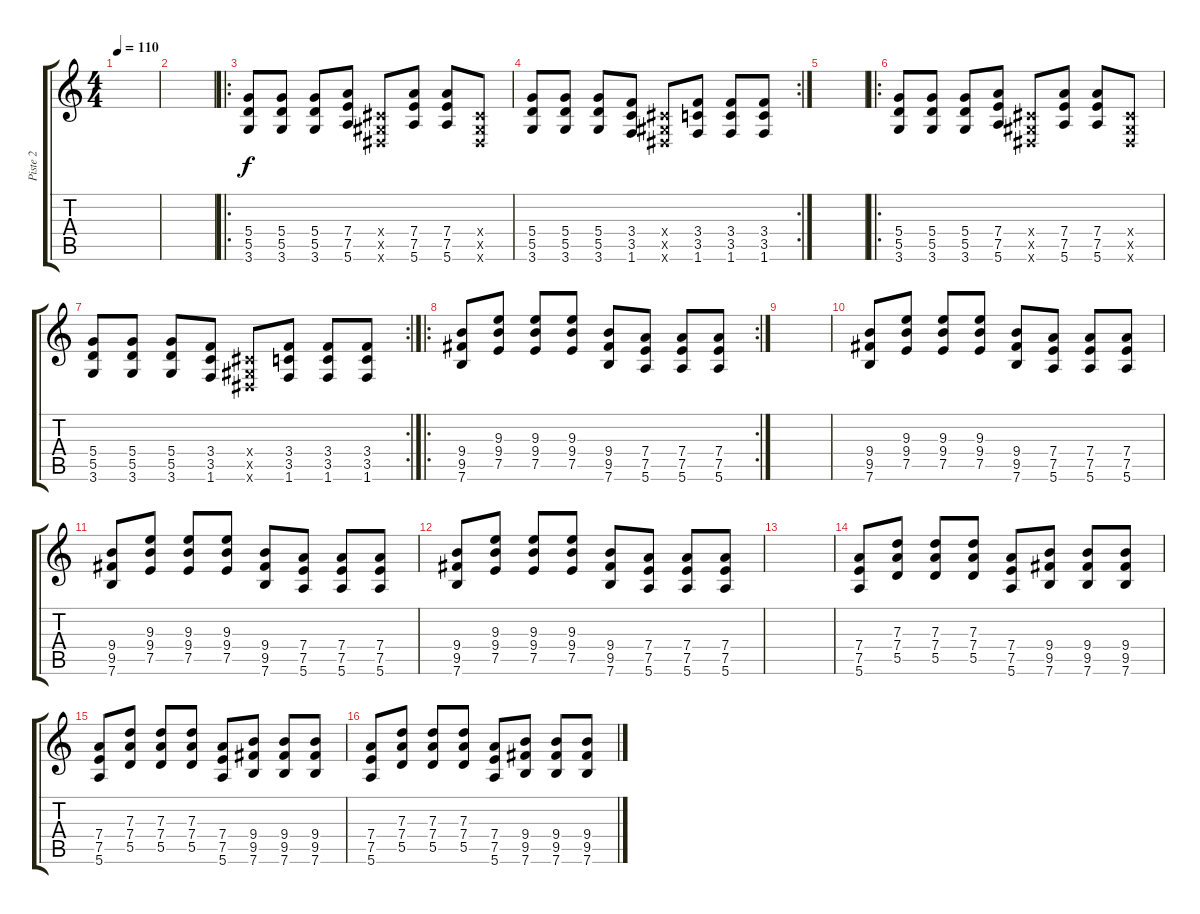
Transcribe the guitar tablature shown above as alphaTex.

\track ("Piste 2" "Piste 2") {instrument distortionguitar}
\staff {score tabs}
\tuning (E4 B3 G3 D3 A2 E2) {hide}
\ts (4 4)
\tempo 110
\clef g2
\ks c
|
|
\ro
(5.4 5.5 3.6).8 (5.4 5.5 3.6).8 (5.4 5.5 3.6).8 (7.4 7.5 5.6).8 (-1.4{x} -1.5{x} -1.6{x}).8 (7.4 7.5 5.6).8 (7.4 7.5 5.6).8 (-1.4{x} -1.5{x} -1.6{x}).8 |
\rc 2
(5.4 5.5 3.6).8 (5.4 5.5 3.6).8 (5.4 5.5 3.6).8 (3.4 3.5 1.6).8 (-1.4{x} -1.5{x} -1.6{x}).8 (3.4 3.5 1.6).8 (3.4 3.5 1.6).8 (3.4 3.5 1.6).8 |
|
\ro
(5.4 5.5 3.6).8 (5.4 5.5 3.6).8 (5.4 5.5 3.6).8 (7.4 7.5 5.6).8 (-1.4{x} -1.5{x} -1.6{x}).8 (7.4 7.5 5.6).8 (7.4 7.5 5.6).8 (-1.4{x} -1.5{x} -1.6{x}).8 |
\rc 2
(5.4 5.5 3.6).8 (5.4 5.5 3.6).8 (5.4 5.5 3.6).8 (3.4 3.5 1.6).8 (-1.4{x} -1.5{x} -1.6{x}).8 (3.4 3.5 1.6).8 (3.4 3.5 1.6).8 (3.4 3.5 1.6).8 |
\ro
\rc 2
(9.4 9.5 7.6).8 (9.3 9.4 7.5).8 (9.3 9.4 7.5).8 (9.3 9.4 7.5).8 (9.4 9.5 7.6).8 (7.4 7.5 5.6).8 (7.4 7.5 5.6).8 (7.4 7.5 5.6).8 |
|
(9.4 9.5 7.6).8 (9.3 9.4 7.5).8 (9.3 9.4 7.5).8 (9.3 9.4 7.5).8 (9.4 9.5 7.6).8 (7.4 7.5 5.6).8 (7.4 7.5 5.6).8 (7.4 7.5 5.6).8 |
(9.4 9.5 7.6).8 (9.3 9.4 7.5).8 (9.3 9.4 7.5).8 (9.3 9.4 7.5).8 (9.4 9.5 7.6).8 (7.4 7.5 5.6).8 (7.4 7.5 5.6).8 (7.4 7.5 5.6).8 |
(9.4 9.5 7.6).8 (9.3 9.4 7.5).8 (9.3 9.4 7.5).8 (9.3 9.4 7.5).8 (9.4 9.5 7.6).8 (7.4 7.5 5.6).8 (7.4 7.5 5.6).8 (7.4 7.5 5.6).8 |
|
(7.4 7.5 5.6).8 (7.3 7.4 5.5).8 (7.3 7.4 5.5).8 (7.3 7.4 5.5).8 (7.4 7.5 5.6).8 (9.4 9.5 7.6).8 (9.4 9.5 7.6).8 (9.4 9.5 7.6).8 |
(7.4 7.5 5.6).8 (7.3 7.4 5.5).8 (7.3 7.4 5.5).8 (7.3 7.4 5.5).8 (7.4 7.5 5.6).8 (9.4 9.5 7.6).8 (9.4 9.5 7.6).8 (9.4 9.5 7.6).8 |
(7.4 7.5 5.6).8 (7.3 7.4 5.5).8 (7.3 7.4 5.5).8 (7.3 7.4 5.5).8 (7.4 7.5 5.6).8 (9.4 9.5 7.6).8 (9.4 9.5 7.6).8 (9.4 9.5 7.6).8
